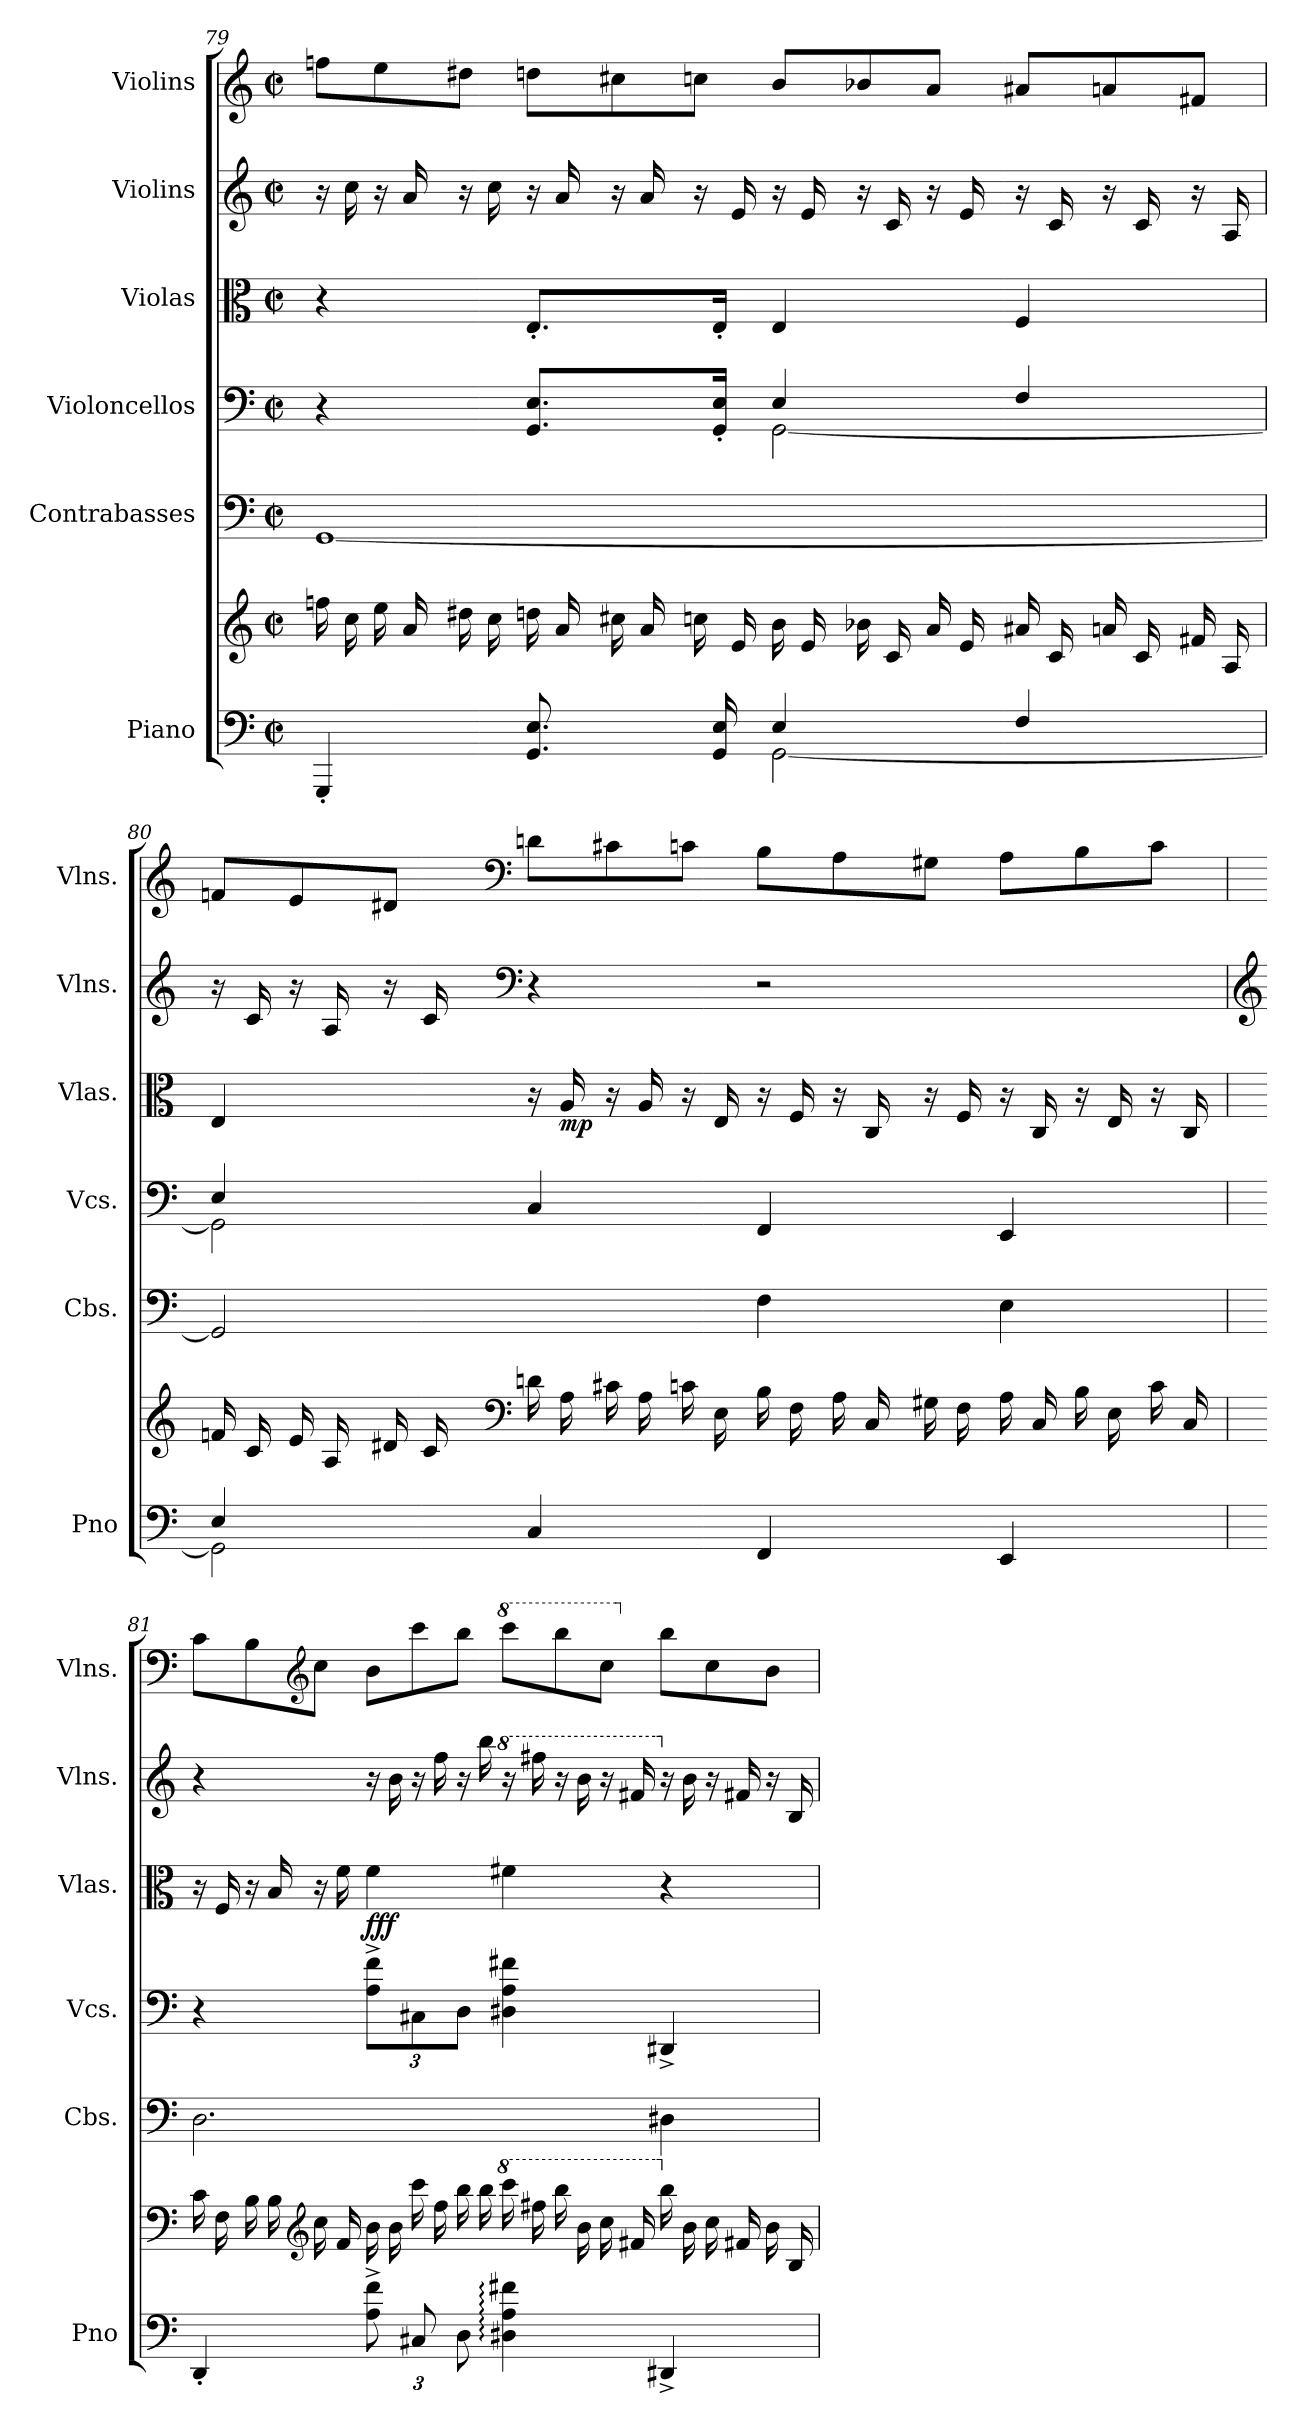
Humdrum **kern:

**kern	**kern	**kern	**kern	**kern	**dynam	**kern	**kern
*part6	*part6	*part5	*part4	*part3	*part3	*part2	*part1
*staff7	*staff6	*staff5	*staff4	*staff3	*staff3	*staff2	*staff1
*I"Piano	*	*I"Contrabasses	*I"Violoncellos	*I"Violas	*	*I"Violins	*I"Violins
*I'Pno	*	*I'Cbs.	*I'Vcs.	*I'Vlas.	*	*I'Vlns.	*I'Vlns.
!!LO:PB:g=z
*clefF4	*clefG2	*clefF4	*clefF4	*clefC3	*	*clefG2	*clefG2
*	*	*ITrd7c12	*	*	*	*	*
*k[]	*k[]	*k[]	*k[]	*k[]	*	*k[]	*k[]
*M4/4	*M4/4	*M4/4	*M4/4	*M4/4	*	*M4/4	*M4/4
*met(c|)	*met(c|)	*met(c|)	*met(c|)	*met(c|)	*	*met(c|)	*met(c|)
=79	=79	=79	=79	=79	=79	=79	=79
*^	*	*	*	*	*	*	*
*	*	*Xtuplet	*	*	*	*	*Xtuplet	*Xtuplet
*	*	*	*	*^	*	*	*	*
4GGG'/	2ryy	24ffn\	[1GGG	4r	2ryy	4r	.	24r	12ffn\L
.	.	24cc\	.	.	.	.	.	24cc\	.
.	.	24ee\	.	.	.	.	.	24r	12ee\
.	.	24a/	.	.	.	.	.	24a/	.
.	.	24dd#X\	.	.	.	.	.	24r	12dd#X\J
.	.	24cc\	.	.	.	.	.	24cc\	.
8.GG/ 8.E/	.	24ddn\	.	8.GG/ 8.E/L	.	8.E'/L	.	24r	12ddn\L
.	.	24a/	.	.	.	.	.	24a/	.
.	.	24cc#X\	.	.	.	.	.	24r	12cc#X\
.	.	24a/	.	.	.	.	.	24a/	.
.	.	24ccn\	.	.	.	.	.	24r	12ccn\J
16GG/ 16E/	.	.	.	16GG/' 16E/'Jk	.	16E'/Jk	.	.	.
.	.	24e/	.	.	.	.	.	24e/	.
4E/	[2GG\	24b\	.	4E/	[2GG\	4E/	.	24r	12b/L
.	.	24e/	.	.	.	.	.	24e/	.
.	.	24b-X\	.	.	.	.	.	24r	12b-X/
.	.	24c/	.	.	.	.	.	24c/	.
.	.	24a/	.	.	.	.	.	24r	12a/J
.	.	24e/	.	.	.	.	.	24e/	.
4F/	.	24a#X/	.	4F/	.	4F/	.	24r	12a#X/L
.	.	24c/	.	.	.	.	.	24c/	.
.	.	24an/	.	.	.	.	.	24r	12an/
.	.	24c/	.	.	.	.	.	24c/	.
.	.	24f#X/	.	.	.	.	.	24r	12f#X/J
.	.	24A/	.	.	.	.	.	24A/	.
=80	=80	=80	=80	=80	=80	=80	=80	=80	=80
4E/	2GG\]	24fn/	2GGG/]	4E/	2GG\]	4E/	.	24r	12fn/L
.	.	24c/	.	.	.	.	.	24c/	.
.	.	24e/	.	.	.	.	.	24r	12e/
.	.	24A/	.	.	.	.	.	24A/	.
.	.	24d#X/	.	.	.	.	.	24r	12d#X/J
.	.	24c/	.	.	.	.	.	24c/	.
*	*	*clefF4	*	*	*	*	*	*clefF4	*clefF4
*	*	*	*	*	*	*Xtuplet	*	*	*
4C/	.	24dn\	.	4C/	.	24r	.	4r	12dn\L
!	!	!	!	!	!	!	!LO:DY:b	!	!
.	.	24A\	.	.	.	24A/	mp	.	.
.	.	24c#X\	.	.	.	24r	.	.	12c#X\
.	.	24A\	.	.	.	24A/	.	.	.
.	.	24cn\	.	.	.	24r	.	.	12cn\J
.	.	24E\	.	.	.	24E/	.	.	.
4FF/	2ryy	24B\	4FF\	4FF/	2ryy	24r	.	2r	12B\L
.	.	24F\	.	.	.	24F/	.	.	.
.	.	24A\	.	.	.	24r	.	.	12A\
.	.	24C/	.	.	.	24C/	.	.	.
.	.	24G#X\	.	.	.	24r	.	.	12G#X\J
.	.	24F\	.	.	.	24F/	.	.	.
4EE/	.	24A\	4EE\	4EE/	.	24r	.	.	12A\L
.	.	24C/	.	.	.	24C/	.	.	.
.	.	24B\	.	.	.	24r	.	.	12B\
.	.	24E\	.	.	.	24E/	.	.	.
.	.	24c\	.	.	.	24r	.	.	12c\J
.	.	24C/	.	.	.	24C/	.	.	.
*v	*v	*	*	*v	*v	*	*	*	*
!!LO:LB:g=z
=81	=81	=81	=81	=81	=81	=81	=81
*	*	*	*	*	*	*clefG2	*
4DD'/	24c\	2.DD\	4r	24r	.	4r	12c\L
.	24F\	.	.	24F/	.	.	.
.	24B\	.	.	24r	.	.	12B\
.	24B\	.	.	24B/	.	.	.
*	*clefG2	*	*	*	*	*	*clefG2
.	24cc\	.	.	24r	.	.	12cc\J
.	24f/	.	.	24f\	.	.	.
*Xbrackettup	*	*	*Xbrackettup	*	*	*	*
!	!	!	!	!	!LO:DY:b	!	!
12A\^ 12f\^	24b\	.	12A\^ 12f\^L	4f\	fff	24r	12b\L
.	24b\	.	.	.	.	24b\	.
12C#X/	24ccc\	.	12C#X\	.	.	24r	12ccc\
.	24ff\	.	.	.	.	24ff\	.
12D\	24bb\	.	12D\J	.	.	24r	12bb\J
.	24bb\	.	.	.	.	24bb\	.
*	*8va	*	*	*	*	*	*
*	*	*	*	*	*	*8va	*
*	*	*	*	*	*	*	*8va
4D#X\: 4A\: 4f#X\:	24cccc\	.	4D#X\ 4A\ 4f#X\	4f#X\	.	24r	12cccc\L
.	24fff#X\	.	.	.	.	24fff#X\	.
.	24bbb\	.	.	.	.	24r	12bbb\
.	24bb\	.	.	.	.	24bb\	.
.	24ccc\	.	.	.	.	24r	12ccc\J
.	24ff#X/	.	.	.	.	24ff#X/	.
*	*X8va	*	*	*	*	*	*
*	*	*	*	*	*	*X8va	*
*	*	*	*	*	*	*	*X8va
4DD#X^/	24bb\	4DD#X\	4DD#X^/	4r	.	24r	12bb\L
.	24b\	.	.	.	.	24b\	.
.	24cc\	.	.	.	.	24r	12cc\
.	24f#X/	.	.	.	.	24f#X/	.
.	24b\	.	.	.	.	24r	12b\J
.	24B/	.	.	.	.	24B/	.
=	=	=	=	=	=	=	=
*-	*-	*-	*-	*-	*-	*-	*-
